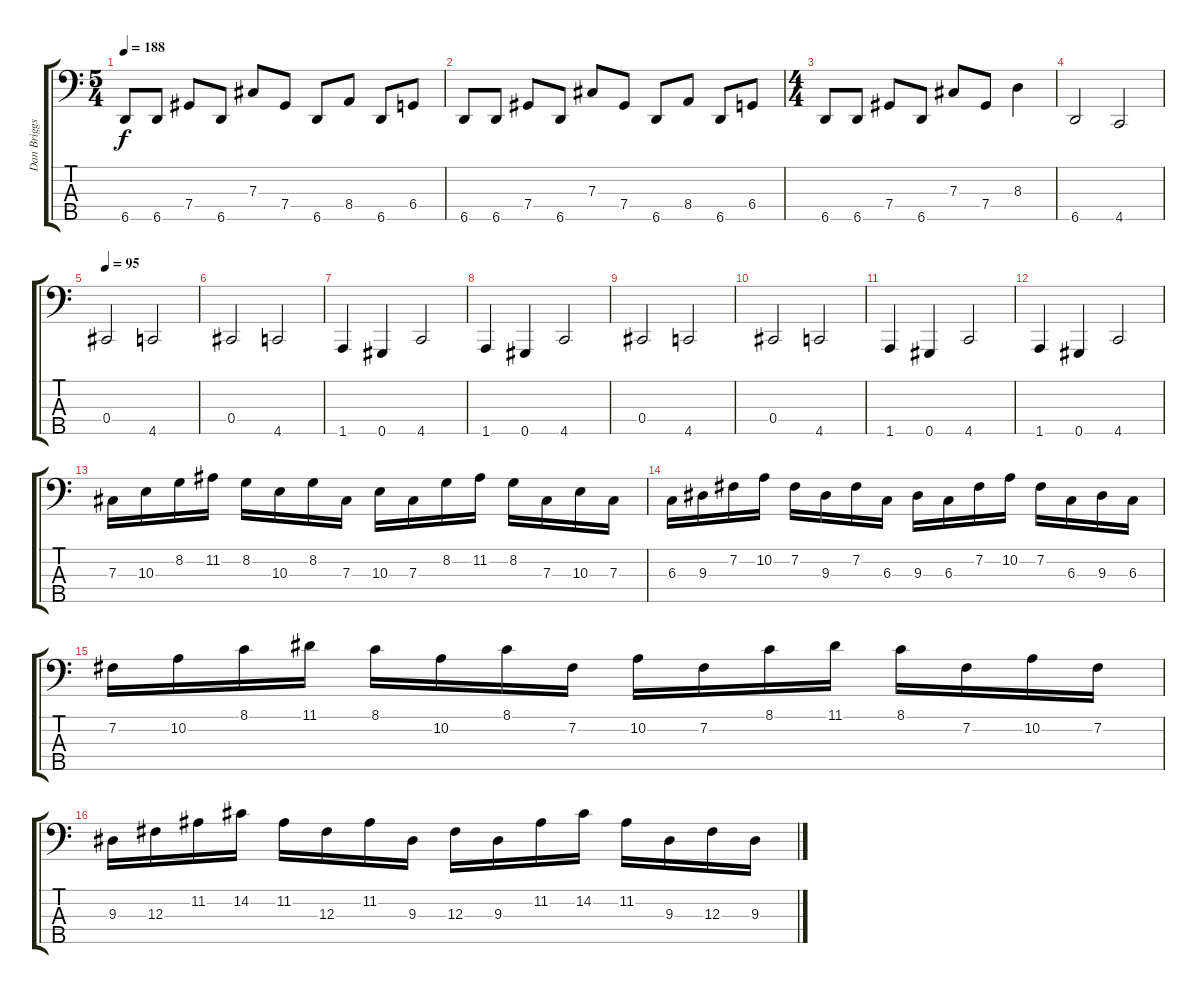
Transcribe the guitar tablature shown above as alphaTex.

\track ("Dan Briggs" "Dan Briggs") {instrument electricbassfinger}
\staff {score tabs}
\tuning (E2 B1 Gb1 Db1 Ab0) {hide}
\ts (5 4)
\tempo 188
\clef f4
\ks c
6.5.8{dy f} 6.5.8 7.4.8 6.5.8 7.3.8 7.4.8 6.5.8 8.4.8 6.5.8 6.4.8 |
6.5.8 6.5.8 7.4.8 6.5.8 7.3.8 7.4.8 6.5.8 8.4.8 6.5.8 6.4.8 |
\ts (4 4)
6.5.8 6.5.8 7.4.8 6.5.8 7.3.8 7.4.8 8.3.4 |
6.5.2 4.5.2 |
\tempo 95
0.4.2 4.5.2 |
0.4.2 4.5.2 |
1.5.4 0.5.4 4.5.2 |
1.5.4 0.5.4 4.5.2 |
0.4.2 4.5.2 |
0.4.2 4.5.2 |
1.5.4 0.5.4 4.5.2 |
1.5.4 0.5.4 4.5.2 |
7.3.16 10.3.16 8.2.16 11.2.16 8.2.16 10.3.16 8.2.16 7.3.16 10.3.16 7.3.16 8.2.16 11.2.16 8.2.16 7.3.16 10.3.16 7.3.16 |
6.3.16 9.3.16 7.2.16 10.2.16 7.2.16 9.3.16 7.2.16 6.3.16 9.3.16 6.3.16 7.2.16 10.2.16 7.2.16 6.3.16 9.3.16 6.3.16 |
7.2.16 10.2.16 8.1.16 11.1.16 8.1.16 10.2.16 8.1.16 7.2.16 10.2.16 7.2.16 8.1.16 11.1.16 8.1.16 7.2.16 10.2.16 7.2.16 |
9.3.16 12.3.16 11.2.16 14.2.16 11.2.16 12.3.16 11.2.16 9.3.16 12.3.16 9.3.16 11.2.16 14.2.16 11.2.16 9.3.16 12.3.16 9.3.16
